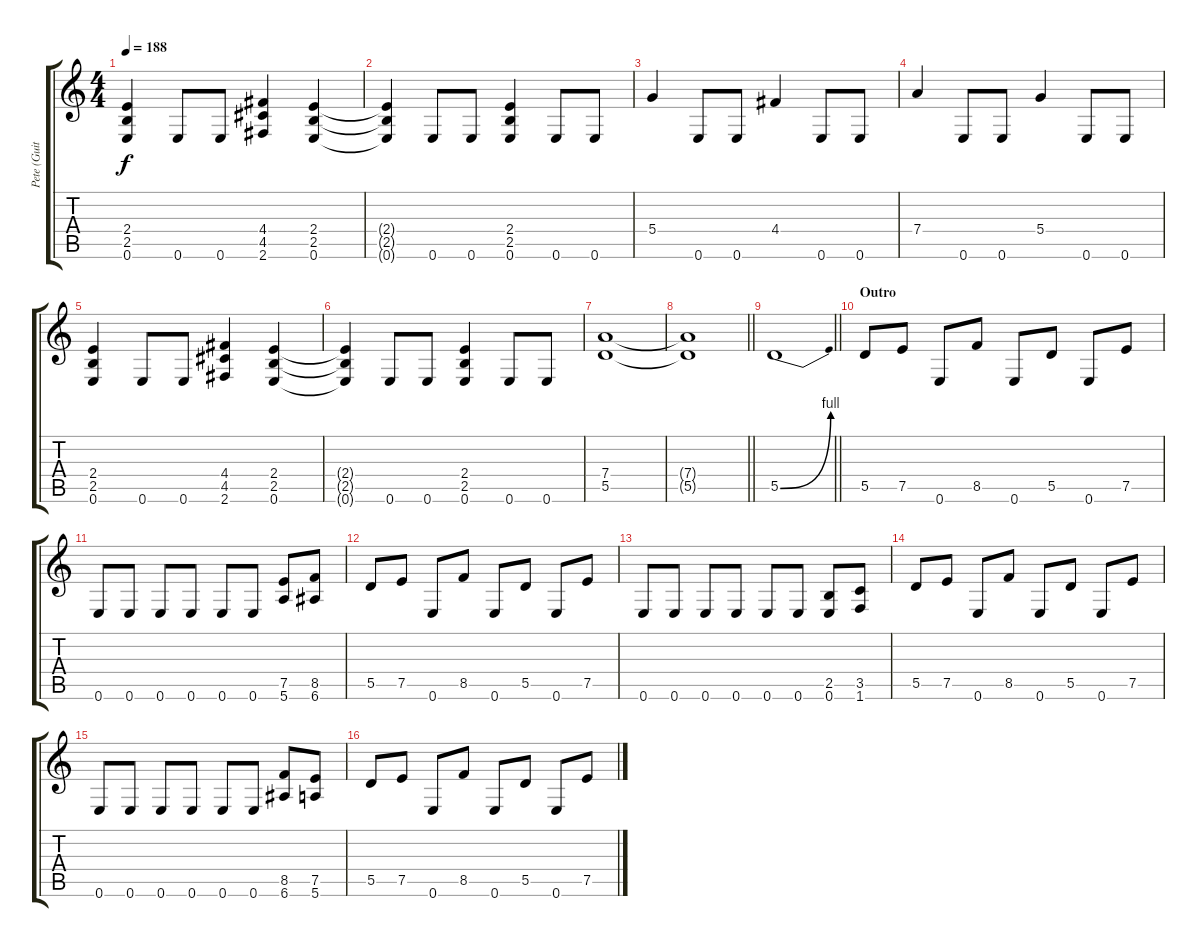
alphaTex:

\track ("Pete (Guitar I)" "Pete (Guit") {solo instrument distortionguitar}
\staff {score tabs}
\tuning (E4 B3 G3 D3 A2 E2) {hide}
\ts (4 4)
\tempo 188
\clef g2
\ks c
(2.4 2.5 0.6).4{dy f} 0.6.8 0.6.8 (4.4 4.5 2.6).4 (2.4 2.5 0.6).4 |
(2.4{t} 2.5{t} 0.6{t}).4 0.6.8 0.6.8 (2.4 2.5 0.6).4 0.6.8 0.6.8 |
5.4.4 0.6.8 0.6.8 4.4.4 0.6.8 0.6.8 |
7.4.4 0.6.8 0.6.8 5.4.4 0.6.8 0.6.8 |
(2.4 2.5 0.6).4 0.6.8 0.6.8 (4.4 4.5 2.6).4 (2.4 2.5 0.6).4 |
(2.4{t} 2.5{t} 0.6{t}).4 0.6.8 0.6.8 (2.4 2.5 0.6).4 0.6.8 0.6.8 |
(7.4 5.5).1 |
\barLineRight lightlight
(7.4{t} 5.5{t}).1 |
\barLineRight lightlight
5.5{be (bend 0 0 60 4)}.1 |
\section ("" "Outro")
5.5.8 7.5.8 0.6.8 8.5.8 0.6.8 5.5.8 0.6.8 7.5.8 |
0.6.8 0.6.8 0.6.8 0.6.8 0.6.8 0.6.8 (7.5 5.6).8 (8.5 6.6).8 |
5.5.8 7.5.8 0.6.8 8.5.8 0.6.8 5.5.8 0.6.8 7.5.8 |
0.6.8 0.6.8 0.6.8 0.6.8 0.6.8 0.6.8 (2.5 0.6).8 (3.5 1.6).8 |
5.5.8 7.5.8 0.6.8 8.5.8 0.6.8 5.5.8 0.6.8 7.5.8 |
0.6.8 0.6.8 0.6.8 0.6.8 0.6.8 0.6.8 (8.5 6.6).8 (7.5 5.6).8 |
5.5.8 7.5.8 0.6.8 8.5.8 0.6.8 5.5.8 0.6.8 7.5.8
